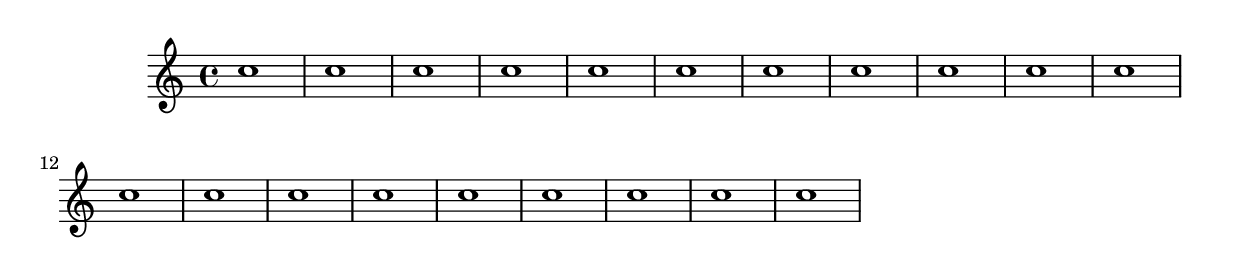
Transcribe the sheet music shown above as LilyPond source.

\version "2.3.17"

\header {

    texidoc = "If @code{raggedlast} is set, the systems are broken
    similar to paragraph formatting in text: the last line is
    justified. "

	  }


\score  {
     \relative c'' \new Staff { \repeat unfold 20 { c1 } }
    \paper{
	raggedlast = ##t
    }
}
	
